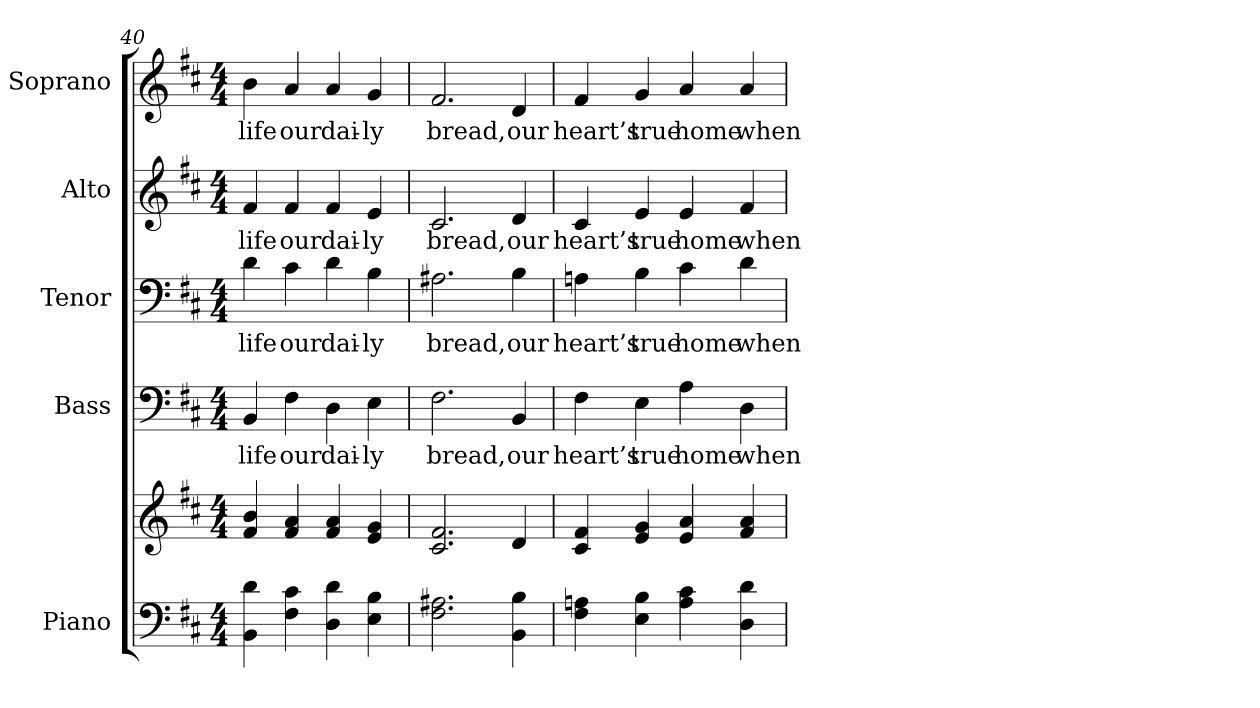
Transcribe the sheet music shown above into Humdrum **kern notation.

**kern	**kern	**kern	**text	**kern	**text	**kern	**text	**kern	**text
*part5	*part5	*part4	*part4	*part3	*part3	*part2	*part2	*part1	*part1
*staff6	*staff5	*staff4	*staff4	*staff3	*staff3	*staff2	*staff2	*staff1	*staff1
*I"Piano	*	*I"Bass	*	*I"Tenor	*	*I"Alto	*	*I"Soprano	*
*I'Pno.	*	*I'B.	*	*I'T.	*	*I'A.	*	*I'S.	*
*clefF4	*clefG2	*clefF4	*	*clefF4	*	*clefG2	*	*clefG2	*
*k[f#c#]	*k[f#c#]	*k[f#c#]	*	*k[f#c#]	*	*k[f#c#]	*	*k[f#c#]	*
*D:	*D:	*D:	*	*D:	*	*D:	*	*D:	*
*M4/4	*M4/4	*M4/4	*	*M4/4	*	*M4/4	*	*M4/4	*
=40	=40	=40	=40	=40	=40	=40	=40	=40	=40
!	!	!	!LO:LY:b:color=#000000	!	!	!	!	!	!
!	!	!	!	!	!LO:LY:b:color=#000000	!	!	!	!
!	!	!	!	!	!	!	!LO:LY:b:color=#000000	!	!
!	!	!	!	!	!	!	!	!	!LO:LY:b:color=#000000
4BBi\ 4di	4f#i/ 4bi	4BBi/	life	4di\	life	4f#i/	life	4bi\	life
!	!	!	!LO:LY:b:color=#000000	!	!	!	!	!	!
!	!	!	!	!	!LO:LY:b:color=#000000	!	!	!	!
!	!	!	!	!	!	!	!LO:LY:b:color=#000000	!	!
!	!	!	!	!	!	!	!	!	!LO:LY:b:color=#000000
4F#i\ 4c#i	4f#i/ 4ai	4F#i\	our	4c#i\	our	4f#i/	our	4ai/	our
!	!	!	!LO:LY:b:color=#000000	!	!	!	!	!	!
!	!	!	!	!	!LO:LY:b:color=#000000	!	!	!	!
!	!	!	!	!	!	!	!LO:LY:b:color=#000000	!	!
!	!	!	!	!	!	!	!	!	!LO:LY:b:color=#000000
4Di\ 4di	4f#i/ 4ai	4Di\	dai-	4di\	dai-	4f#i/	dai-	4ai/	dai-
!	!	!	!LO:LY:b:color=#000000	!	!	!	!	!	!
!	!	!	!	!	!LO:LY:b:color=#000000	!	!	!	!
!	!	!	!	!	!	!	!LO:LY:b:color=#000000	!	!
!	!	!	!	!	!	!	!	!	!LO:LY:b:color=#000000
4Ei\ 4Bi	4ei/ 4gi	4Ei\	-ly	4Bi\	-ly	4ei/	-ly	4gi/	-ly
=41	=41	=41	=41	=41	=41	=41	=41	=41	=41
!	!	!	!LO:LY:b:color=#000000	!	!	!	!	!	!
!	!	!	!	!	!LO:LY:b:color=#000000	!	!	!	!
!	!	!	!	!	!	!	!LO:LY:b:color=#000000	!	!
!	!	!	!	!	!	!	!	!	!LO:LY:b:color=#000000
2.F#i\ 2.A#Xi	2.c#i/ 2.f#i	2.F#i\	bread,	2.A#Xi\	bread,	2.c#i/	bread,	2.f#i/	bread,
!	!	!	!LO:LY:b:color=#000000	!	!	!	!	!	!
!	!	!	!	!	!LO:LY:b:color=#000000	!	!	!	!
!	!	!	!	!	!	!	!LO:LY:b:color=#000000	!	!
!	!	!	!	!	!	!	!	!	!LO:LY:b:color=#000000
4BBi\ 4Bi	4di/	4BBi/	our	4Bi\	our	4di/	our	4di/	our
!!LO:PB:g=z
=42	=42	=42	=42	=42	=42	=42	=42	=42	=42
!	!	!	!LO:LY:b:color=#000000	!	!	!	!	!	!
!	!	!	!	!	!LO:LY:b:color=#000000	!	!	!	!
!	!	!	!	!	!	!	!LO:LY:b:color=#000000	!	!
!	!	!	!	!	!	!	!	!	!LO:LY:b:color=#000000
4F#i\ 4Ani	4c#i/ 4f#i	4F#i\	heart’s	4Ani\	heart’s	4c#i/	heart’s	4f#i/	heart’s
!	!	!	!LO:LY:b:color=#000000	!	!	!	!	!	!
!	!	!	!	!	!LO:LY:b:color=#000000	!	!	!	!
!	!	!	!	!	!	!	!LO:LY:b:color=#000000	!	!
!	!	!	!	!	!	!	!	!	!LO:LY:b:color=#000000
4Ei\ 4Bi	4ei/ 4gi	4Ei\	true	4Bi\	true	4ei/	true	4gi/	true
!	!	!	!LO:LY:b:color=#000000	!	!	!	!	!	!
!	!	!	!	!	!LO:LY:b:color=#000000	!	!	!	!
!	!	!	!	!	!	!	!LO:LY:b:color=#000000	!	!
!	!	!	!	!	!	!	!	!	!LO:LY:b:color=#000000
4Ai\ 4c#i	4ei/ 4ai	4Ai\	home	4c#i\	home	4ei/	home	4ai/	home
!	!	!	!LO:LY:b:color=#000000	!	!	!	!	!	!
!	!	!	!	!	!LO:LY:b:color=#000000	!	!	!	!
!	!	!	!	!	!	!	!LO:LY:b:color=#000000	!	!
!	!	!	!	!	!	!	!	!	!LO:LY:b:color=#000000
4Di\ 4di	4f#i/ 4ai	4Di\	when	4di\	when	4f#i/	when	4ai/	when
=	=	=	=	=	=	=	=	=	=
*-	*-	*-	*-	*-	*-	*-	*-	*-	*-
